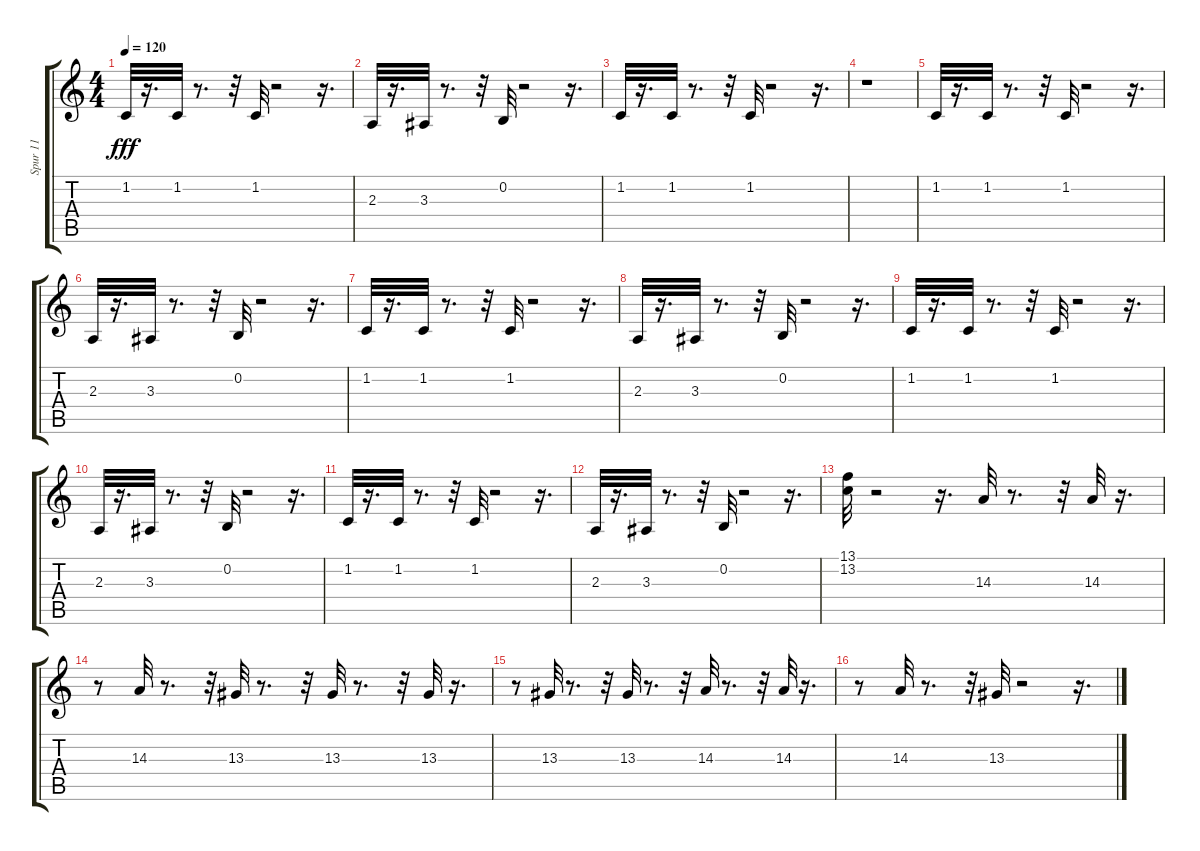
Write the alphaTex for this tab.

\track ("Spur 11" "Spur 11") {instrument tenorsax}
\staff {score tabs}
\tuning (E4 B3 G3 D3 A2 E2) {hide}
\ts (4 4)
\tempo 120
\clef g2
\ks c
1.2.32{dy fff} r.16{d} 1.2.32 r.8{d} r.32 1.2.32 r.2 r.16{d} |
2.3.32 r.16{d} 3.3.32 r.8{d} r.32 0.2.32 r.2 r.16{d} |
1.2.32 r.16{d} 1.2.32 r.8{d} r.32 1.2.32 r.2 r.16{d} |
r.1 |
1.2.32 r.16{d} 1.2.32 r.8{d} r.32 1.2.32 r.2 r.16{d} |
2.3.32 r.16{d} 3.3.32 r.8{d} r.32 0.2.32 r.2 r.16{d} |
1.2.32 r.16{d} 1.2.32 r.8{d} r.32 1.2.32 r.2 r.16{d} |
2.3.32 r.16{d} 3.3.32 r.8{d} r.32 0.2.32 r.2 r.16{d} |
1.2.32 r.16{d} 1.2.32 r.8{d} r.32 1.2.32 r.2 r.16{d} |
2.3.32 r.16{d} 3.3.32 r.8{d} r.32 0.2.32 r.2 r.16{d} |
1.2.32 r.16{d} 1.2.32 r.8{d} r.32 1.2.32 r.2 r.16{d} |
2.3.32 r.16{d} 3.3.32 r.8{d} r.32 0.2.32 r.2 r.16{d} |
(13.1 13.2).32 r.2 r.16{d} 14.3.32 r.8{d} r.32 14.3.32 r.16{d} |
r.8 14.3.32 r.8{d} r.32 13.3.32 r.8{d} r.32 13.3.32 r.8{d} r.32 13.3.32 r.16{d} |
r.8 13.3.32 r.8{d} r.32 13.3.32 r.8{d} r.32 14.3.32 r.8{d} r.32 14.3.32 r.16{d} |
r.8 14.3.32 r.8{d} r.32 13.3.32 r.2 r.16{d}
